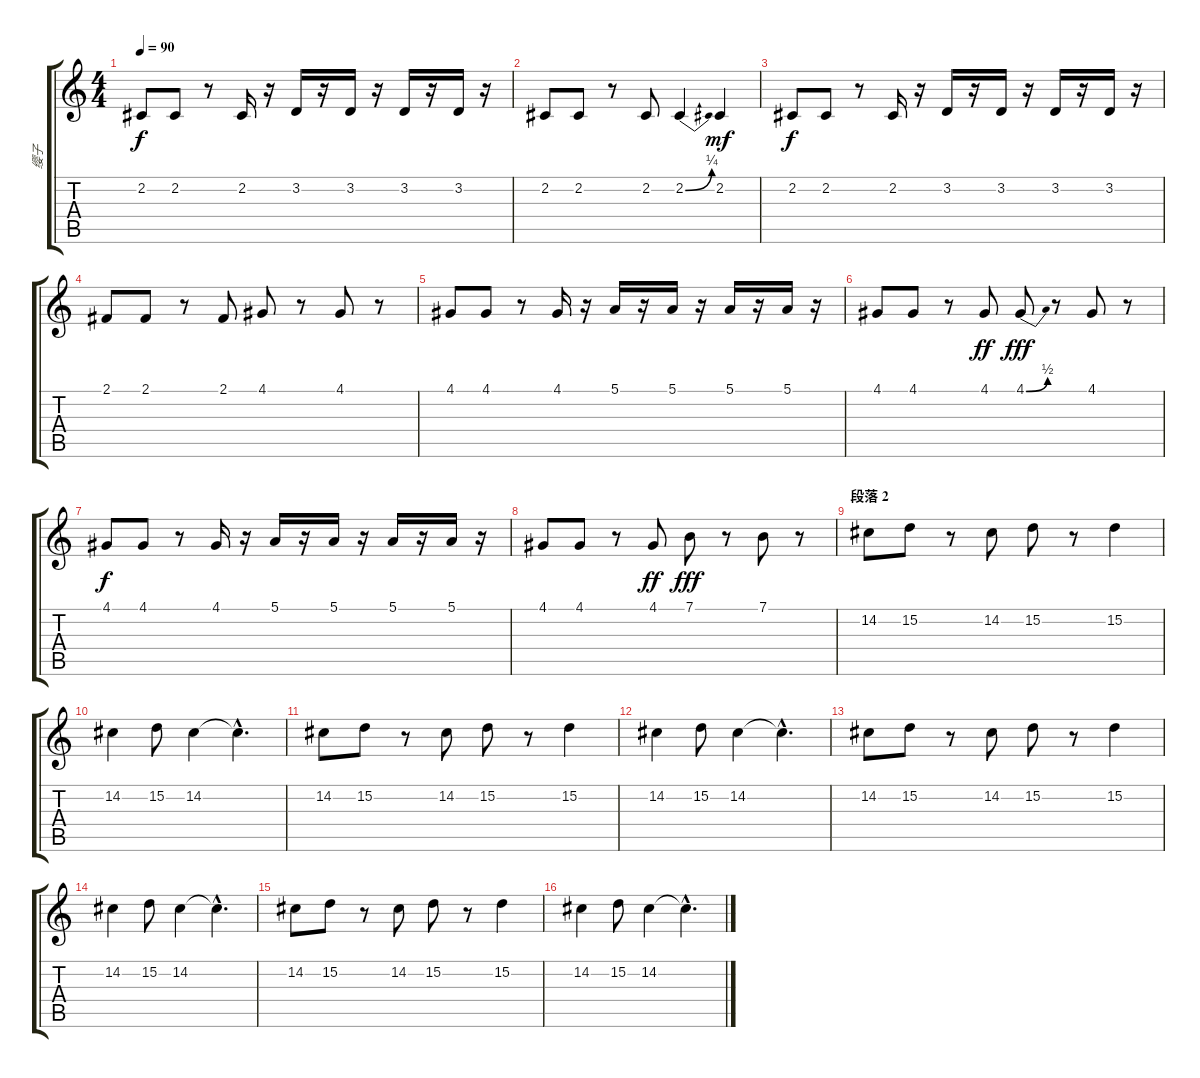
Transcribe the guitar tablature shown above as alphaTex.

\track ("缨子" "缨子") {instrument synthbrass2}
\staff {score tabs}
\tuning (E4 B3 G3 D3 A2 E2) {hide}
\ts (4 4)
\tempo 90
\clef g2
\ks c
2.2.8{dy f} 2.2.8 r.8 2.2.16 r.16 3.2.16 r.16 3.2.16 r.16 3.2.16 r.16 3.2.16 r.16 |
2.2.8 2.2.8 r.8 2.2.8 2.2{be (bend 0 0 60 1)}.4 2.2.4{dy mf} |
2.2.8{dy f} 2.2.8 r.8 2.2.16 r.16 3.2.16 r.16 3.2.16 r.16 3.2.16 r.16 3.2.16 r.16 |
2.1.8 2.1.8 r.8 2.1.8 4.1.8 r.8 4.1.8 r.8 |
4.1.8 4.1.8 r.8 4.1.16 r.16 5.1.16 r.16 5.1.16 r.16 5.1.16 r.16 5.1.16 r.16 |
4.1.8 4.1.8 r.8 4.1.8{dy ff} 4.1{be (bend 0 0 60 2)}.8{dy fff} r.8 4.1.8 r.8 |
4.1.8{dy f} 4.1.8 r.8 4.1.16 r.16 5.1.16 r.16 5.1.16 r.16 5.1.16 r.16 5.1.16 r.16 |
4.1.8 4.1.8 r.8 4.1.8{dy ff} 7.1.8{dy fff} r.8 7.1.8 r.8 |
\section ("" "段落 2")
14.2.8 15.2.8 r.8 14.2.8 15.2.8 r.8 15.2.4 |
14.2.4 15.2.8 14.2.4 14.2{hac t}.4{d} |
14.2.8 15.2.8 r.8 14.2.8 15.2.8 r.8 15.2.4 |
14.2.4 15.2.8 14.2.4 14.2{hac t}.4{d} |
14.2.8 15.2.8 r.8 14.2.8 15.2.8 r.8 15.2.4 |
14.2.4 15.2.8 14.2.4 14.2{hac t}.4{d} |
14.2.8 15.2.8 r.8 14.2.8 15.2.8 r.8 15.2.4 |
14.2.4 15.2.8 14.2.4 14.2{hac t}.4{d}
